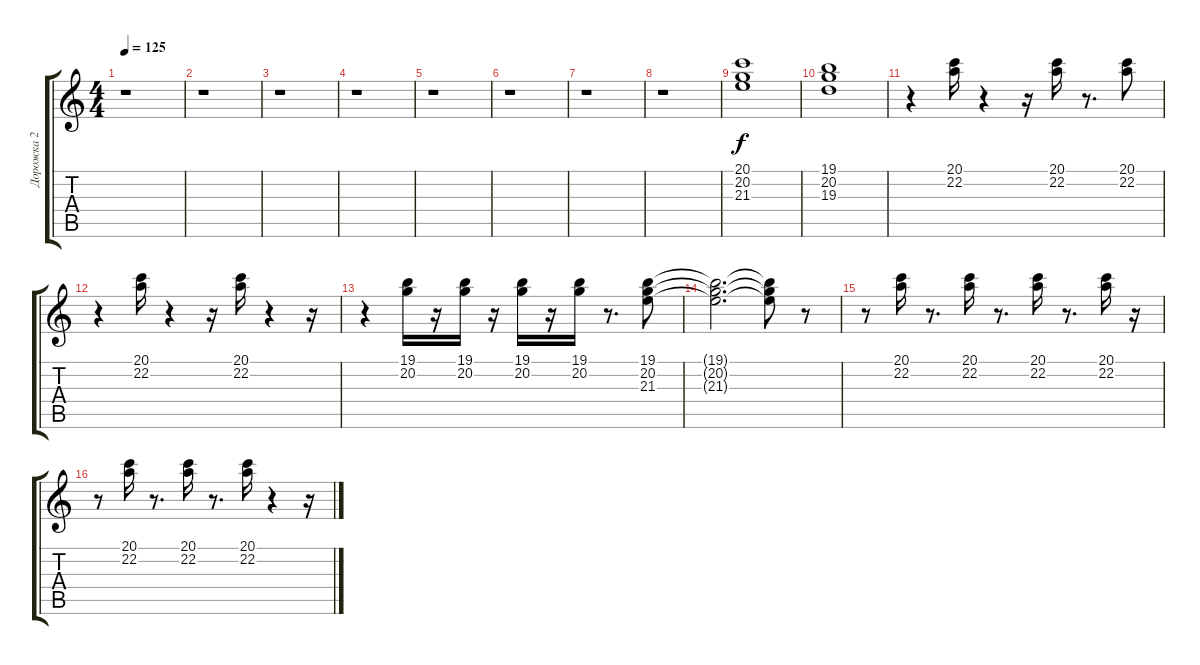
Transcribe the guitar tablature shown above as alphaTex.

\track ("Дорожка 2" "Дорожка 2") {instrument rockorgan}
\staff {score tabs}
\tuning (E4 B3 G3 D3 A2 E2) {hide}
\ts (4 4)
\tempo 125
\clef g2
\ks c
r.1{dy f} |
r.1 |
r.1 |
r.1 |
r.1 |
r.1 |
r.1 |
r.1 |
(20.1 20.2 21.3).1 |
(19.1 20.2 19.3).1 |
r.4 (20.1 22.2).16 r.4 r.16 (20.1 22.2).16 r.8{d} (20.1 22.2).8 |
r.4 (20.1 22.2).16 r.4 r.16 (20.1 22.2).16 r.4 r.16 |
r.4 (19.1 20.2).16 r.16 (19.1 20.2).16 r.16 (19.1 20.2).16 r.16 (19.1 20.2).16 r.8{d} (19.1 20.2 21.3).8 |
(19.1{t} 20.2{t} 21.3{t}).2{d} (19.1{t} 20.2{t} 21.3{t}).8 r.8 |
r.8 (20.1 22.2).16 r.8{d} (20.1 22.2).16 r.8{d} (20.1 22.2).16 r.8{d} (20.1 22.2).16 r.16 |
r.8 (20.1 22.2).16 r.8{d} (20.1 22.2).16 r.8{d} (20.1 22.2).16 r.4 r.16
